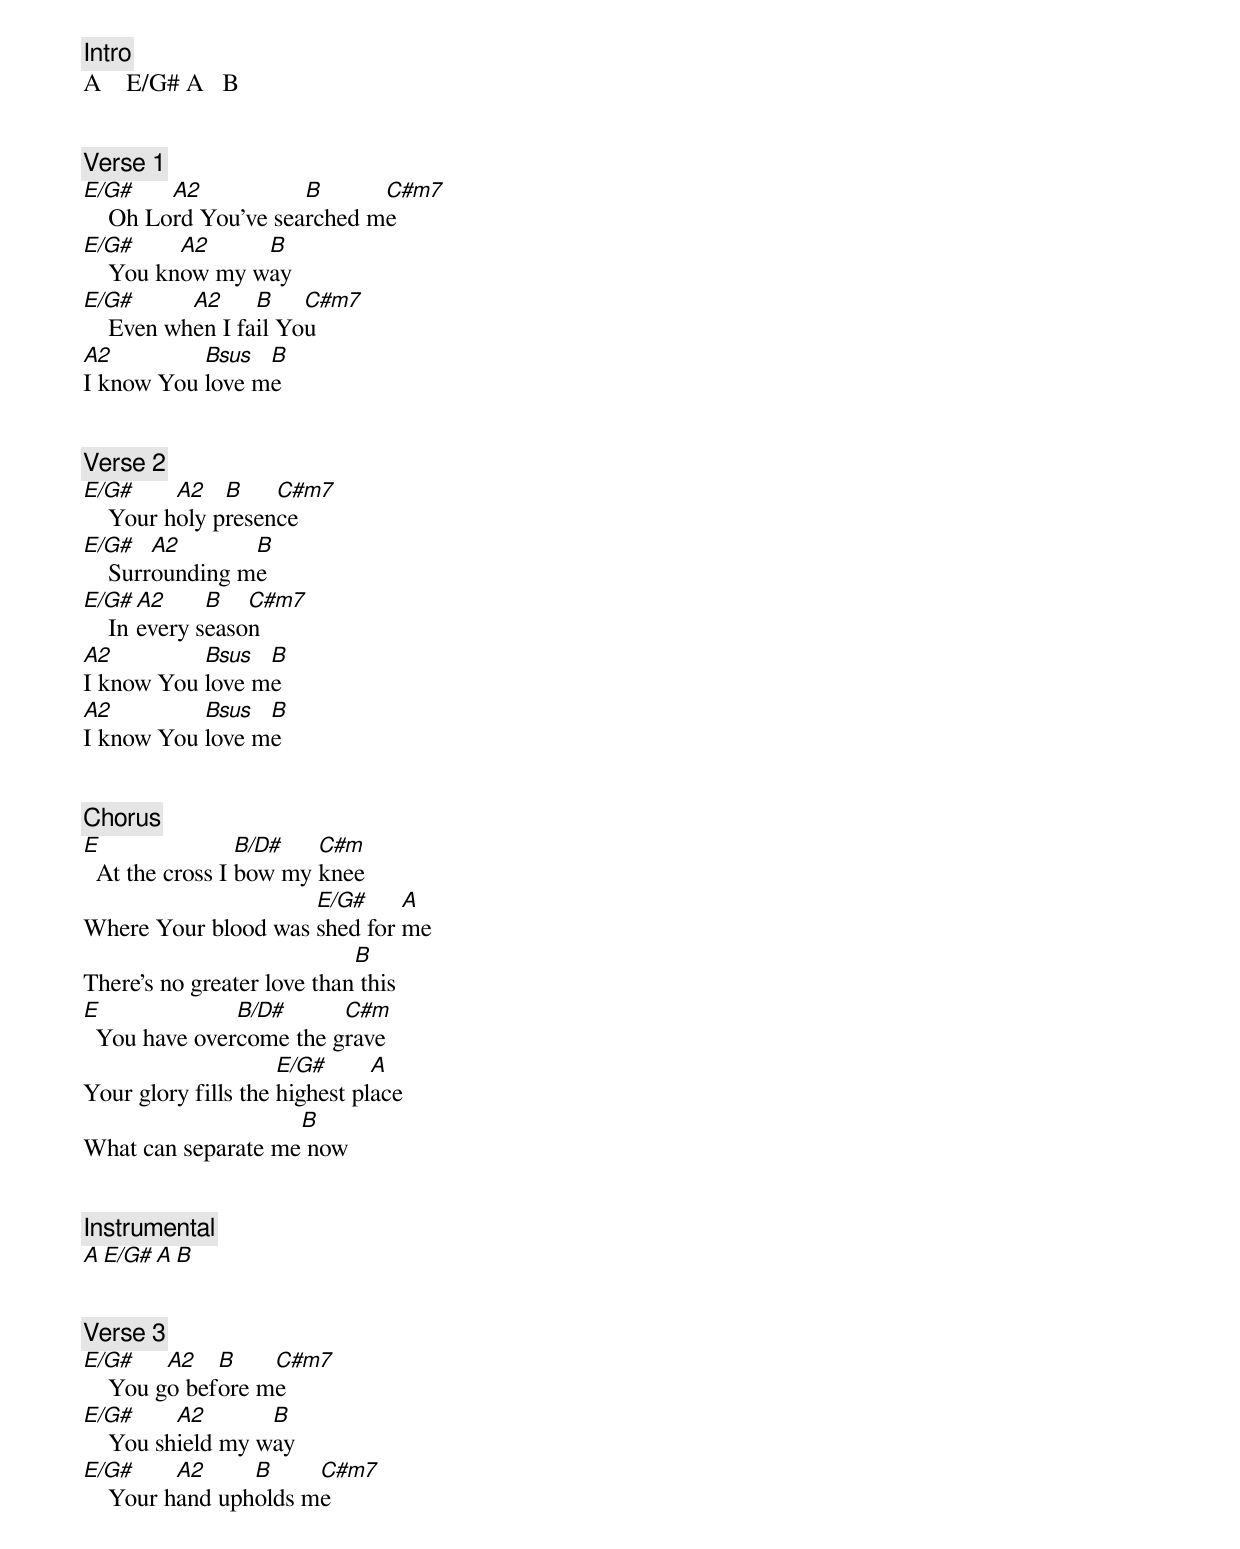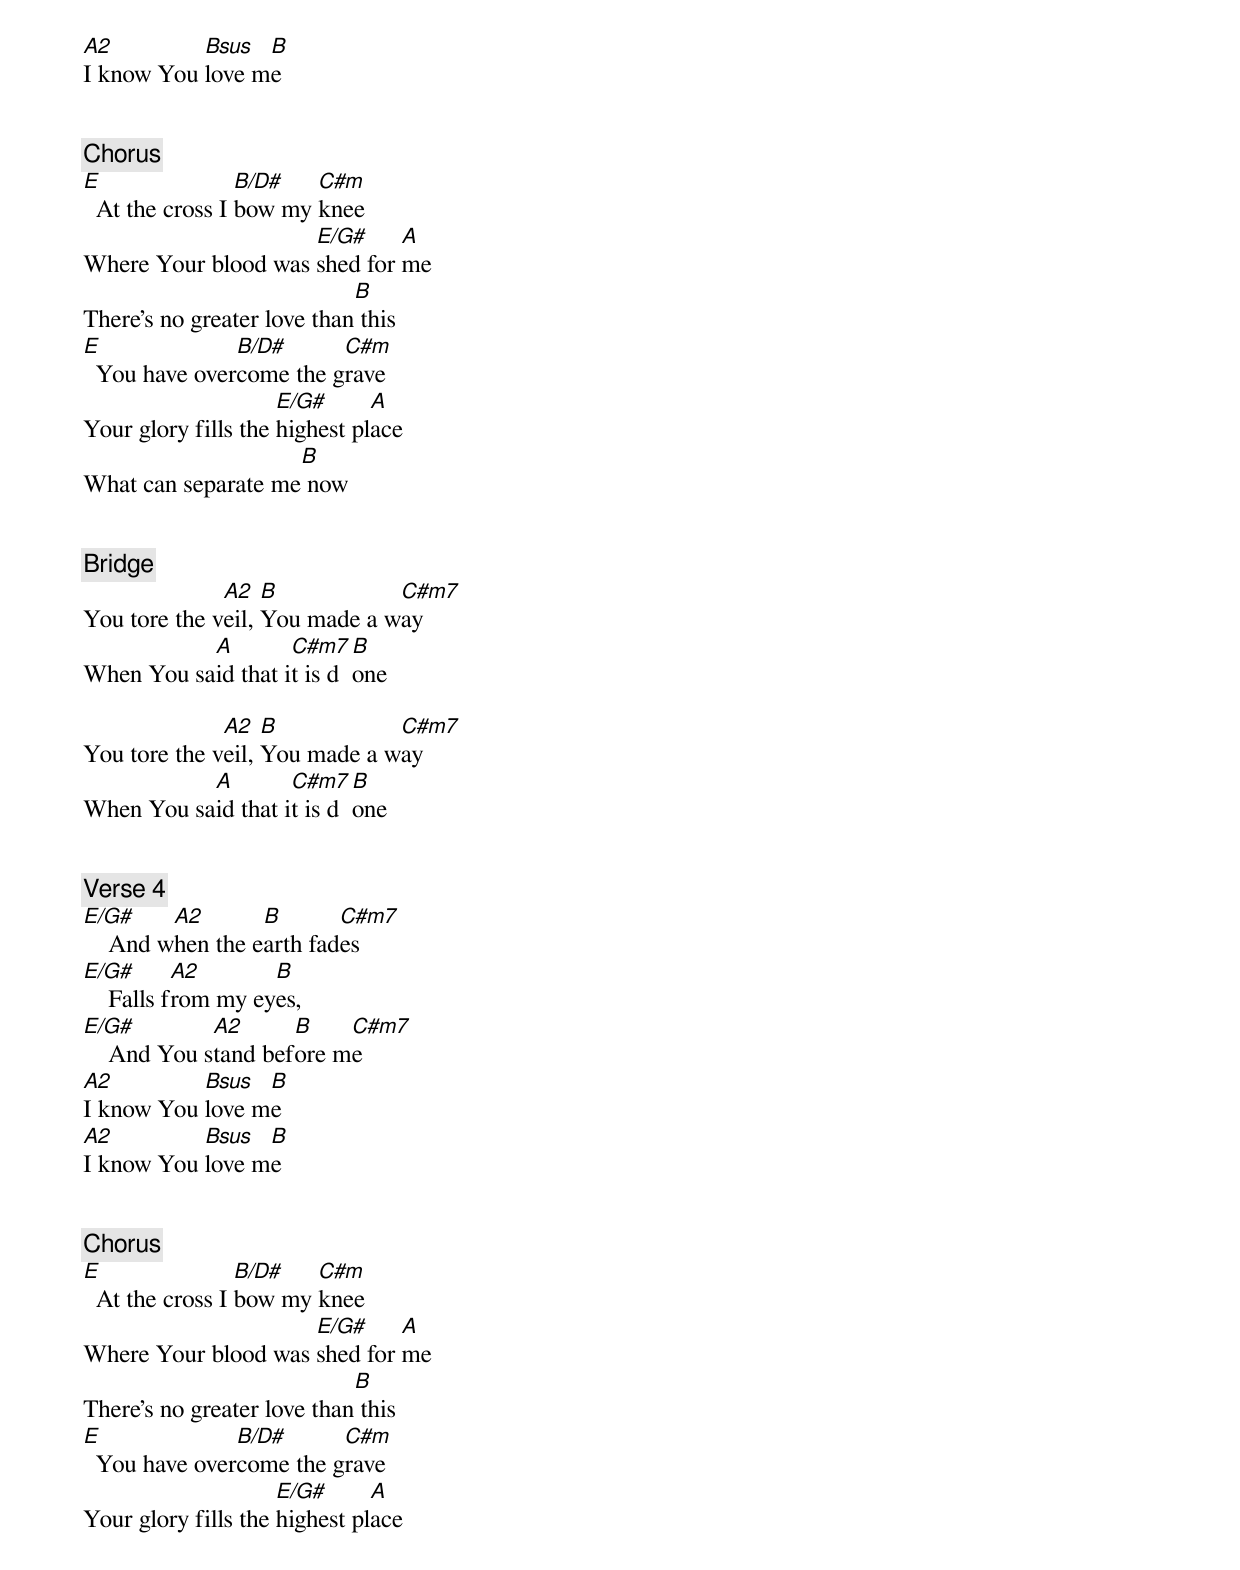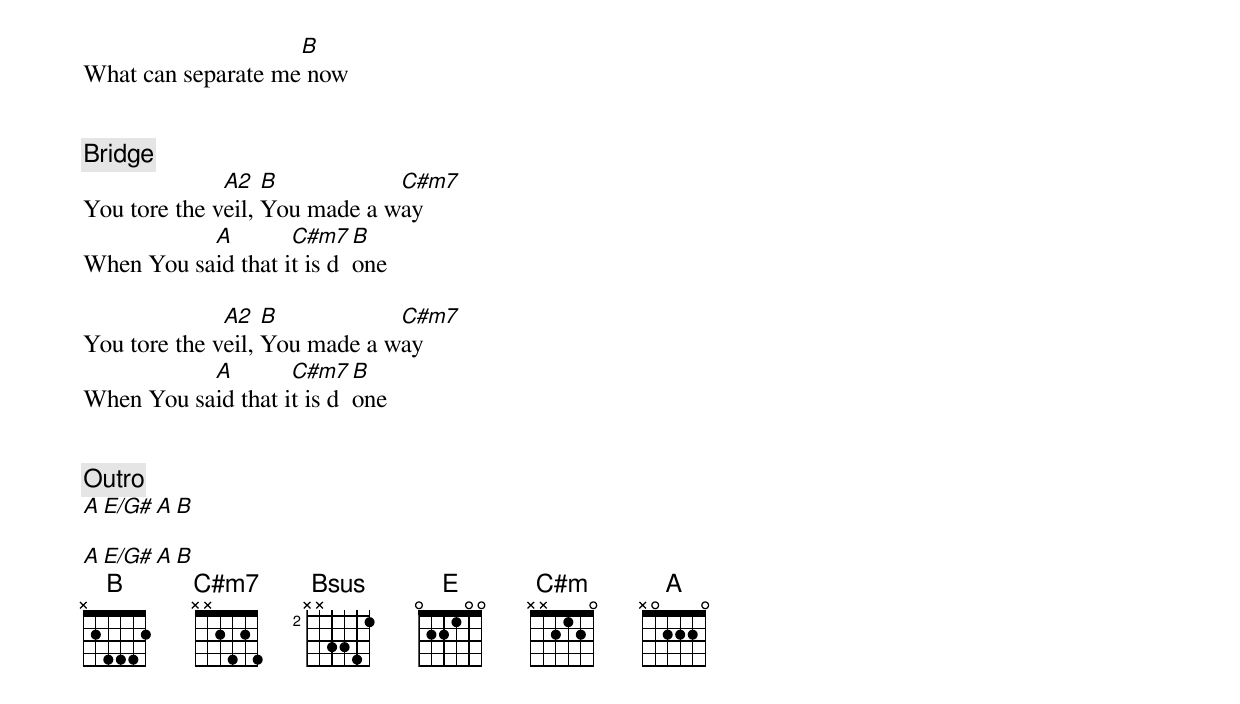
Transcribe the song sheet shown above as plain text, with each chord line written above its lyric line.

[Intro]
A    E/G# A   B


[Verse 1]
E/G#     A2           B      C#m7
    Oh Lord You’ve searched me
E/G#      A2     B
    You know my way
E/G#       A2     B    C#m7
    Even when I fail You
A2         Bsus  B
I know You love me


[Verse 2]
E/G#      A2   B    C#m7
    Your holy presence
E/G#    A2       B
    Surrounding me
E/G#   A2     B   C#m7
    In every season
A2         Bsus  B
I know You love me
A2         Bsus  B
I know You love me


[Chorus]
E                B/D#   C#m
  At the cross I bow my knee
                     E/G#     A
Where Your blood was shed for me
                            B
There’s no greater love than this
E              B/D#      C#m
  You have overcome the grave
                     E/G#      A
Your glory fills the highest place
                    B
What can separate me now


[Instrumental]
A    E/G# A   B


[Verse 3]
E/G#     A2   B    C#m7
    You go before me
E/G#      A2       B
    You shield my way
E/G#      A2     B     C#m7
    Your hand upholds me
A2         Bsus  B
I know You love me


[Chorus]
E                B/D#   C#m
  At the cross I bow my knee
                     E/G#     A
Where Your blood was shed for me
                            B
There’s no greater love than this
E              B/D#      C#m
  You have overcome the grave
                     E/G#      A
Your glory fills the highest place
                    B
What can separate me now


[Bridge]
              A2   B           C#m7
You tore the veil, You made a way
           A        C#m7  B
When You said that it is done

              A2   B           C#m7
You tore the veil, You made a way
           A        C#m7  B
When You said that it is done


[Verse 4]
E/G#     A2       B       C#m7
    And when the earth fades
E/G#       A2       B
    Falls from my eyes,
E/G#         A2      B    C#m7
    And You stand before me
A2         Bsus  B
I know You love me
A2         Bsus  B
I know You love me


[Chorus]
E                B/D#   C#m
  At the cross I bow my knee
                     E/G#     A
Where Your blood was shed for me
                            B
There’s no greater love than this
E              B/D#      C#m
  You have overcome the grave
                     E/G#      A
Your glory fills the highest place
                    B
What can separate me now


[Bridge]
              A2   B           C#m7
You tore the veil, You made a way
           A        C#m7  B
When You said that it is done

              A2   B           C#m7
You tore the veil, You made a way
           A        C#m7  B
When You said that it is done


[Outro]
A    E/G# A   B

A    E/G# A   B
